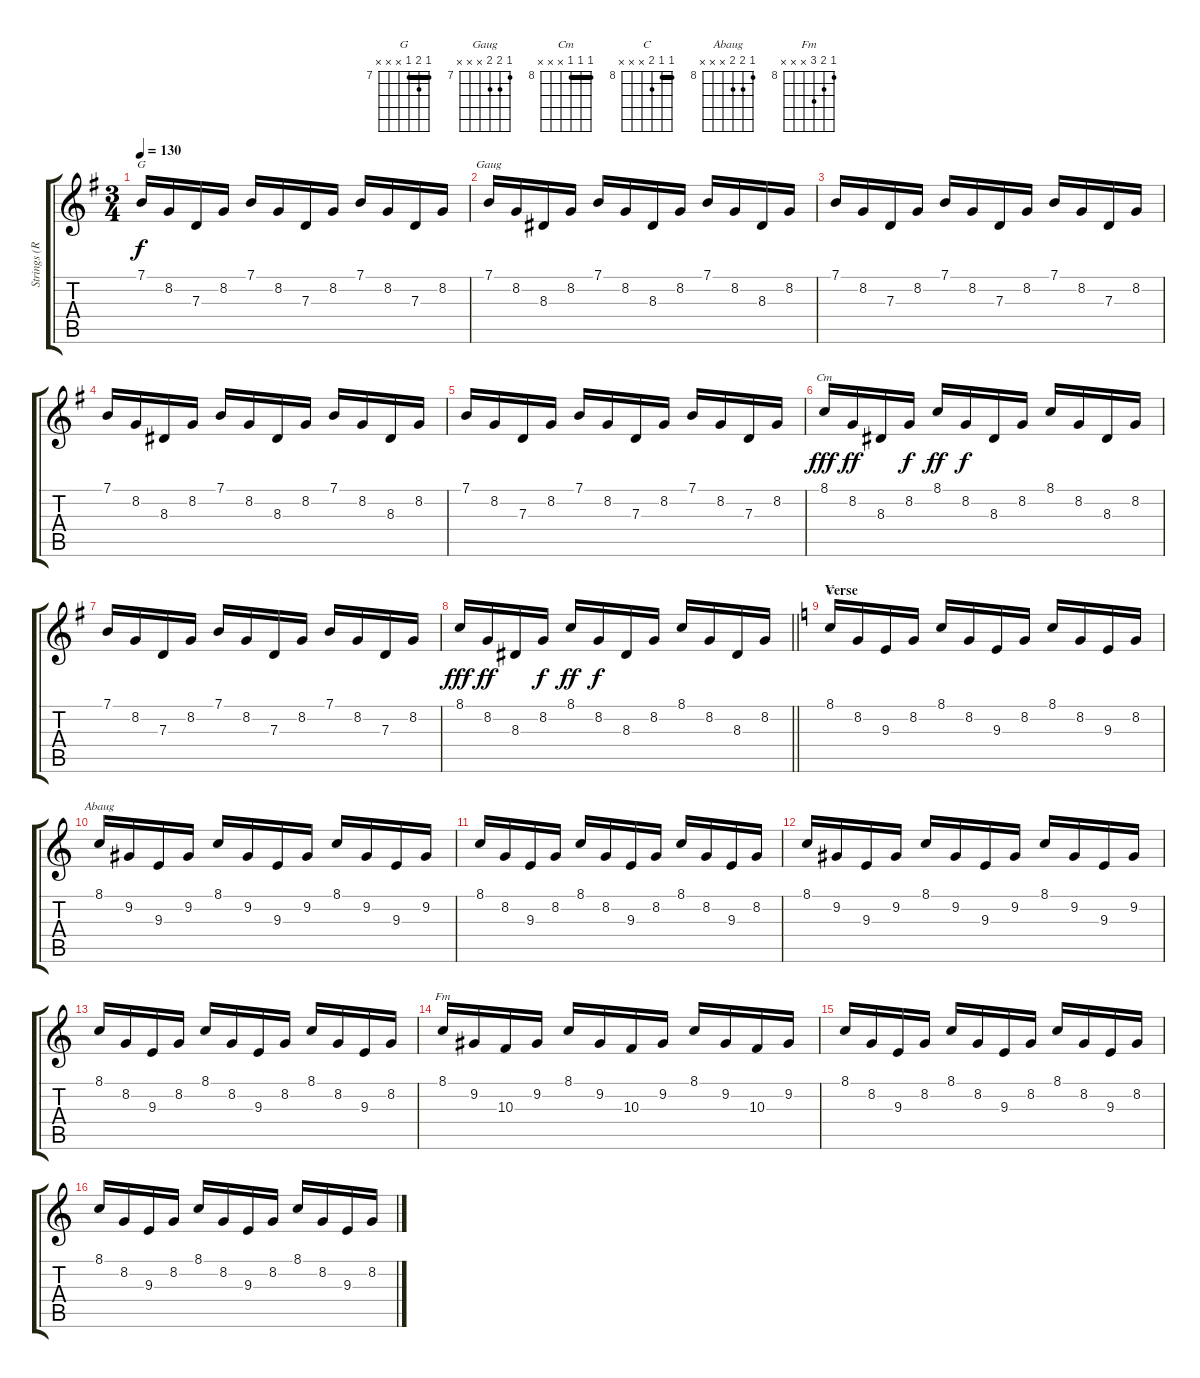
\track ("Strings (RH)" "Strings (R") {instrument stringensemble1}
\staff {score tabs}
\tuning (E4 B3 G3 D3 A2 E2) {hide}
\chord ("G" 7 8 7 x x x) {firstfret 7 barre 7}
\chord ("Gaug" 7 8 8 x x x) {firstfret 7}
\chord ("Cm" 8 8 8 x x x) {firstfret 8 barre 8}
\chord ("C" 8 8 9 x x x) {firstfret 8 barre 8}
\chord ("Abaug" 8 9 9 x x x) {firstfret 8}
\chord ("Fm" 8 9 10 x x x) {firstfret 8}
\ts (3 4)
\tempo 130
\clef g2
\ks g
7.1.16{ch "G" dy f} 8.2.16 7.3.16 8.2.16 7.1.16 8.2.16 7.3.16 8.2.16 7.1.16 8.2.16 7.3.16 8.2.16 |
7.1.16{ch "Gaug"} 8.2.16 8.3.16 8.2.16 7.1.16 8.2.16 8.3.16 8.2.16 7.1.16 8.2.16 8.3.16 8.2.16 |
7.1.16 8.2.16 7.3.16 8.2.16 7.1.16 8.2.16 7.3.16 8.2.16 7.1.16 8.2.16 7.3.16 8.2.16 |
7.1.16 8.2.16 8.3.16 8.2.16 7.1.16 8.2.16 8.3.16 8.2.16 7.1.16 8.2.16 8.3.16 8.2.16 |
7.1.16 8.2.16 7.3.16 8.2.16 7.1.16 8.2.16 7.3.16 8.2.16 7.1.16 8.2.16 7.3.16 8.2.16 |
8.1.16{ch "Cm" dy fff} 8.2.16{dy ff} 8.3.16 8.2.16{dy f} 8.1.16{dy ff} 8.2.16{dy f} 8.3.16 8.2.16 8.1.16 8.2.16 8.3.16 8.2.16 |
7.1.16 8.2.16 7.3.16 8.2.16 7.1.16 8.2.16 7.3.16 8.2.16 7.1.16 8.2.16 7.3.16 8.2.16 |
\barLineRight lightlight
8.1.16{dy fff} 8.2.16{dy ff} 8.3.16 8.2.16{dy f} 8.1.16{dy ff} 8.2.16{dy f} 8.3.16 8.2.16 8.1.16 8.2.16 8.3.16 8.2.16 |
\section ("" "Verse")
\ks c
8.1.16{ch "C"} 8.2.16 9.3.16 8.2.16 8.1.16 8.2.16 9.3.16 8.2.16 8.1.16 8.2.16 9.3.16 8.2.16 |
8.1.16{ch "Abaug"} 9.2.16 9.3.16 9.2.16 8.1.16 9.2.16 9.3.16 9.2.16 8.1.16 9.2.16 9.3.16 9.2.16 |
8.1.16 8.2.16 9.3.16 8.2.16 8.1.16 8.2.16 9.3.16 8.2.16 8.1.16 8.2.16 9.3.16 8.2.16 |
8.1.16 9.2.16 9.3.16 9.2.16 8.1.16 9.2.16 9.3.16 9.2.16 8.1.16 9.2.16 9.3.16 9.2.16 |
8.1.16 8.2.16 9.3.16 8.2.16 8.1.16 8.2.16 9.3.16 8.2.16 8.1.16 8.2.16 9.3.16 8.2.16 |
8.1.16{ch "Fm"} 9.2.16 10.3.16 9.2.16 8.1.16 9.2.16 10.3.16 9.2.16 8.1.16 9.2.16 10.3.16 9.2.16 |
8.1.16 8.2.16 9.3.16 8.2.16 8.1.16 8.2.16 9.3.16 8.2.16 8.1.16 8.2.16 9.3.16 8.2.16 |
8.1.16 8.2.16 9.3.16 8.2.16 8.1.16 8.2.16 9.3.16 8.2.16 8.1.16 8.2.16 9.3.16 8.2.16
